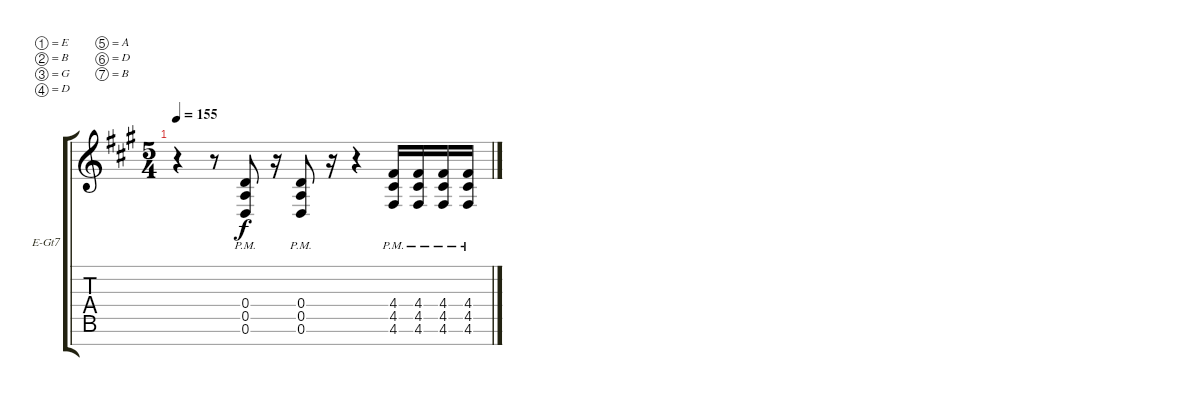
\bracketExtendMode groupsimilarinstruments
\firstSystemTrackNameOrientation horizontal
\otherSystemsTrackNameOrientation horizontal
\track ("Guitar 2" "E-Gt7") {instrument overdrivenguitar}
\staff {score tabs}
\tuning (E4 B3 G3 D3 A2 D2 B1)
\ts (5 4)
\tempo 155
\clef g2
\ks a
r.4{dy f} r.8 (0.4{pm} 0.5{pm} 0.6{pm}).8 r.16 (0.4{pm} 0.5{pm} 0.6{pm}).8 r.16 r.4 (4.4{pm} 4.5{pm} 4.6{pm}).16 (4.4{pm} 4.5{pm} 4.6{pm}).16 (4.4{pm} 4.5{pm} 4.6{pm}).16 (4.4{pm} 4.5{pm} 4.6{pm}).16
